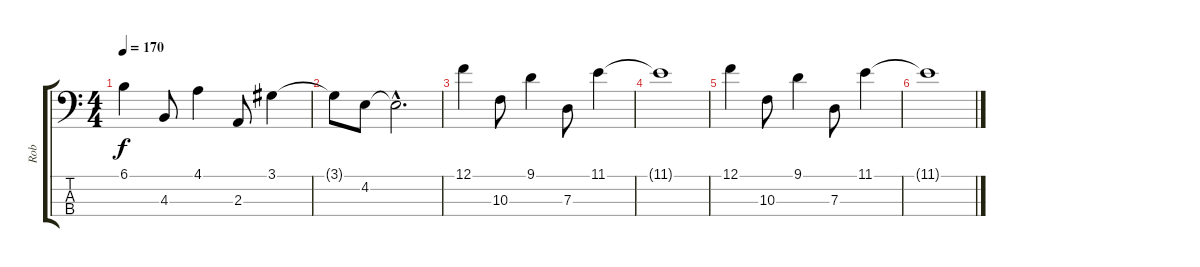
\track ("Rob" "Rob") {instrument electricbassfinger}
\staff {score tabs}
\tuning (F2 C2 G1 C1) {hide}
\ts (4 4)
\tempo 170
\clef f4
\ks c
6.1.4{dy f volume 3} 4.3.8 4.1.4 2.3.8 3.1.4 |
3.1{t}.8 4.2.8 4.2{hac t}.2{d} |
12.1.4 10.3.8 9.1.4 7.3.8 11.1.4 |
11.1{t}.1 |
12.1.4 10.3.8 9.1.4 7.3.8 11.1.4 |
11.1{t}.1
